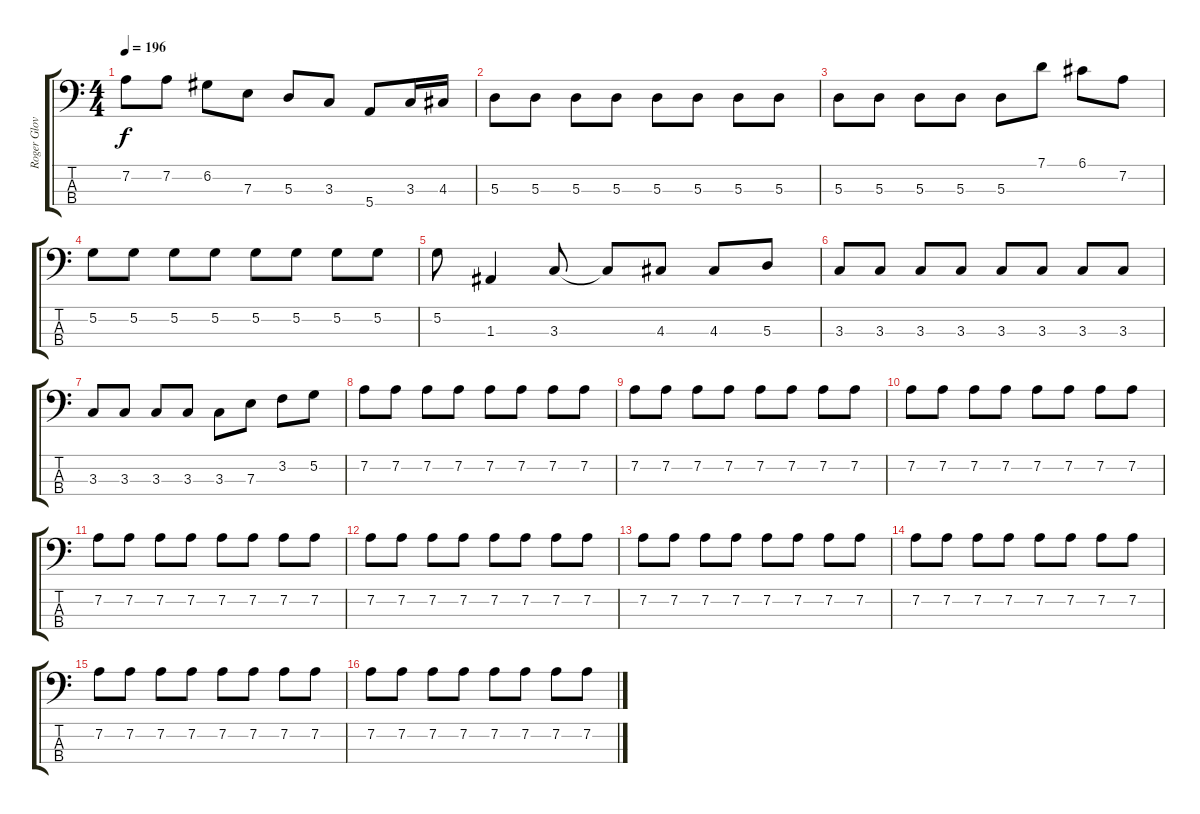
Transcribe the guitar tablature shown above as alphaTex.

\track ("Roger Glover" "Roger Glov") {instrument electricbassfinger}
\staff {score tabs}
\tuning (G2 D2 A1 E1) {hide}
\ts (4 4)
\tempo 196
\clef f4
\ks c
7.2.8{dy f} 7.2.8 6.2.8 7.3.8 5.3.8 3.3.8 5.4.8 3.3.16 4.3.16 |
5.3.8 5.3.8 5.3.8 5.3.8 5.3.8 5.3.8 5.3.8 5.3.8 |
5.3.8 5.3.8 5.3.8 5.3.8 5.3.8 7.1.8 6.1.8 7.2.8 |
5.2.8 5.2.8 5.2.8 5.2.8 5.2.8 5.2.8 5.2.8 5.2.8 |
5.2.8 1.3.4 3.3.8 3.3{t}.8 4.3.8 4.3.8 5.3.8 |
3.3.8 3.3.8 3.3.8 3.3.8 3.3.8 3.3.8 3.3.8 3.3.8 |
3.3.8 3.3.8 3.3.8 3.3.8 3.3.8 7.3.8 3.2.8 5.2.8 |
7.2.8 7.2.8 7.2.8 7.2.8 7.2.8 7.2.8 7.2.8 7.2.8 |
7.2.8 7.2.8 7.2.8 7.2.8 7.2.8 7.2.8 7.2.8 7.2.8 |
7.2.8 7.2.8 7.2.8 7.2.8 7.2.8 7.2.8 7.2.8 7.2.8 |
7.2.8 7.2.8 7.2.8 7.2.8 7.2.8 7.2.8 7.2.8 7.2.8 |
7.2.8 7.2.8 7.2.8 7.2.8 7.2.8 7.2.8 7.2.8 7.2.8 |
7.2.8 7.2.8 7.2.8 7.2.8 7.2.8 7.2.8 7.2.8 7.2.8 |
7.2.8 7.2.8 7.2.8 7.2.8 7.2.8 7.2.8 7.2.8 7.2.8 |
7.2.8 7.2.8 7.2.8 7.2.8 7.2.8 7.2.8 7.2.8 7.2.8 |
7.2.8 7.2.8 7.2.8 7.2.8 7.2.8 7.2.8 7.2.8 7.2.8
